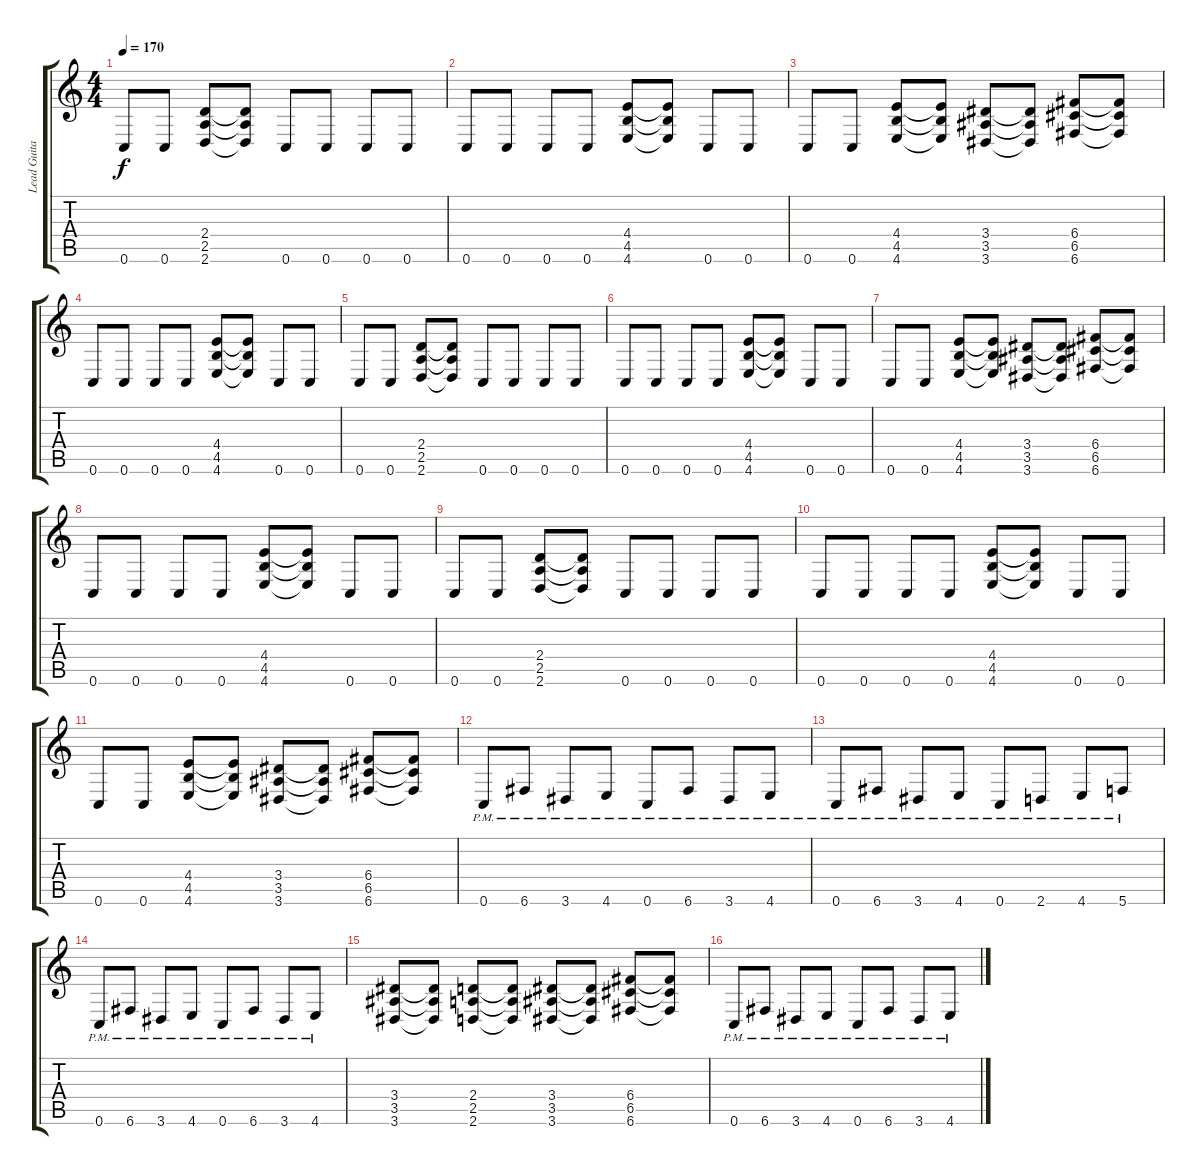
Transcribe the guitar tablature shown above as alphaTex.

\track ("Lead Guitar 2 " "Lead Guita") {instrument distortionguitar}
\staff {score tabs}
\tuning (D4 A3 F3 C3 G2 C2) {hide}
\ts (4 4)
\tempo 170
\clef g2
\ks c
0.6.8{dy f} 0.6.8 (2.4 2.5 2.6).8 (2.4{t} 2.5{t} 2.6{t}).8 0.6.8 0.6.8 0.6.8 0.6.8 |
0.6.8 0.6.8 0.6.8 0.6.8 (4.4 4.5 4.6).8 (4.4{t} 4.5{t} 4.6{t}).8 0.6.8 0.6.8 |
0.6.8 0.6.8 (4.4 4.5 4.6).8 (4.4{t} 4.5{t} 4.6{t}).8 (3.4 3.5 3.6).8 (3.4{t} 3.5{t} 3.6{t}).8 (6.4 6.5 6.6).8 (6.4{t} 6.5{t} 6.6{t}).8 |
0.6.8 0.6.8 0.6.8 0.6.8 (4.4 4.5 4.6).8 (4.4{t} 4.5{t} 4.6{t}).8 0.6.8 0.6.8 |
0.6.8 0.6.8 (2.4 2.5 2.6).8 (2.4{t} 2.5{t} 2.6{t}).8 0.6.8 0.6.8 0.6.8 0.6.8 |
0.6.8 0.6.8 0.6.8 0.6.8 (4.4 4.5 4.6).8 (4.4{t} 4.5{t} 4.6{t}).8 0.6.8 0.6.8 |
0.6.8 0.6.8 (4.4 4.5 4.6).8 (4.4{t} 4.5{t} 4.6{t}).8 (3.4 3.5 3.6).8 (3.4{t} 3.5{t} 3.6{t}).8 (6.4 6.5 6.6).8 (6.4{t} 6.5{t} 6.6{t}).8 |
0.6.8 0.6.8 0.6.8 0.6.8 (4.4 4.5 4.6).8 (4.4{t} 4.5{t} 4.6{t}).8 0.6.8 0.6.8 |
0.6.8 0.6.8 (2.4 2.5 2.6).8 (2.4{t} 2.5{t} 2.6{t}).8 0.6.8 0.6.8 0.6.8 0.6.8 |
0.6.8 0.6.8 0.6.8 0.6.8 (4.4 4.5 4.6).8 (4.4{t} 4.5{t} 4.6{t}).8 0.6.8 0.6.8 |
0.6.8 0.6.8 (4.4 4.5 4.6).8 (4.4{t} 4.5{t} 4.6{t}).8 (3.4 3.5 3.6).8 (3.4{t} 3.5{t} 3.6{t}).8 (6.4 6.5 6.6).8 (6.4{t} 6.5{t} 6.6{t}).8 |
0.6{pm}.8 6.6{pm}.8 3.6{pm}.8 4.6{pm}.8 0.6{pm}.8 6.6{pm}.8 3.6{pm}.8 4.6{pm}.8 |
0.6{pm}.8 6.6{pm}.8 3.6{pm}.8 4.6{pm}.8 0.6{pm}.8 2.6{pm}.8 4.6{pm}.8 5.6{pm}.8 |
0.6{pm}.8 6.6{pm}.8 3.6{pm}.8 4.6{pm}.8 0.6{pm}.8 6.6{pm}.8 3.6{pm}.8 4.6{pm}.8 |
(3.4 3.5 3.6).8 (3.4{t} 3.5{t} 3.6{t}).8 (2.4 2.5 2.6).8 (2.4{t} 2.5{t} 2.6{t}).8 (3.4 3.5 3.6).8 (3.4{t} 3.5{t} 3.6{t}).8 (6.4 6.5 6.6).8 (6.4{t} 6.5{t} 6.6{t}).8 |
0.6{pm}.8 6.6{pm}.8 3.6{pm}.8 4.6{pm}.8 0.6{pm}.8 6.6{pm}.8 3.6{pm}.8 4.6{pm}.8
